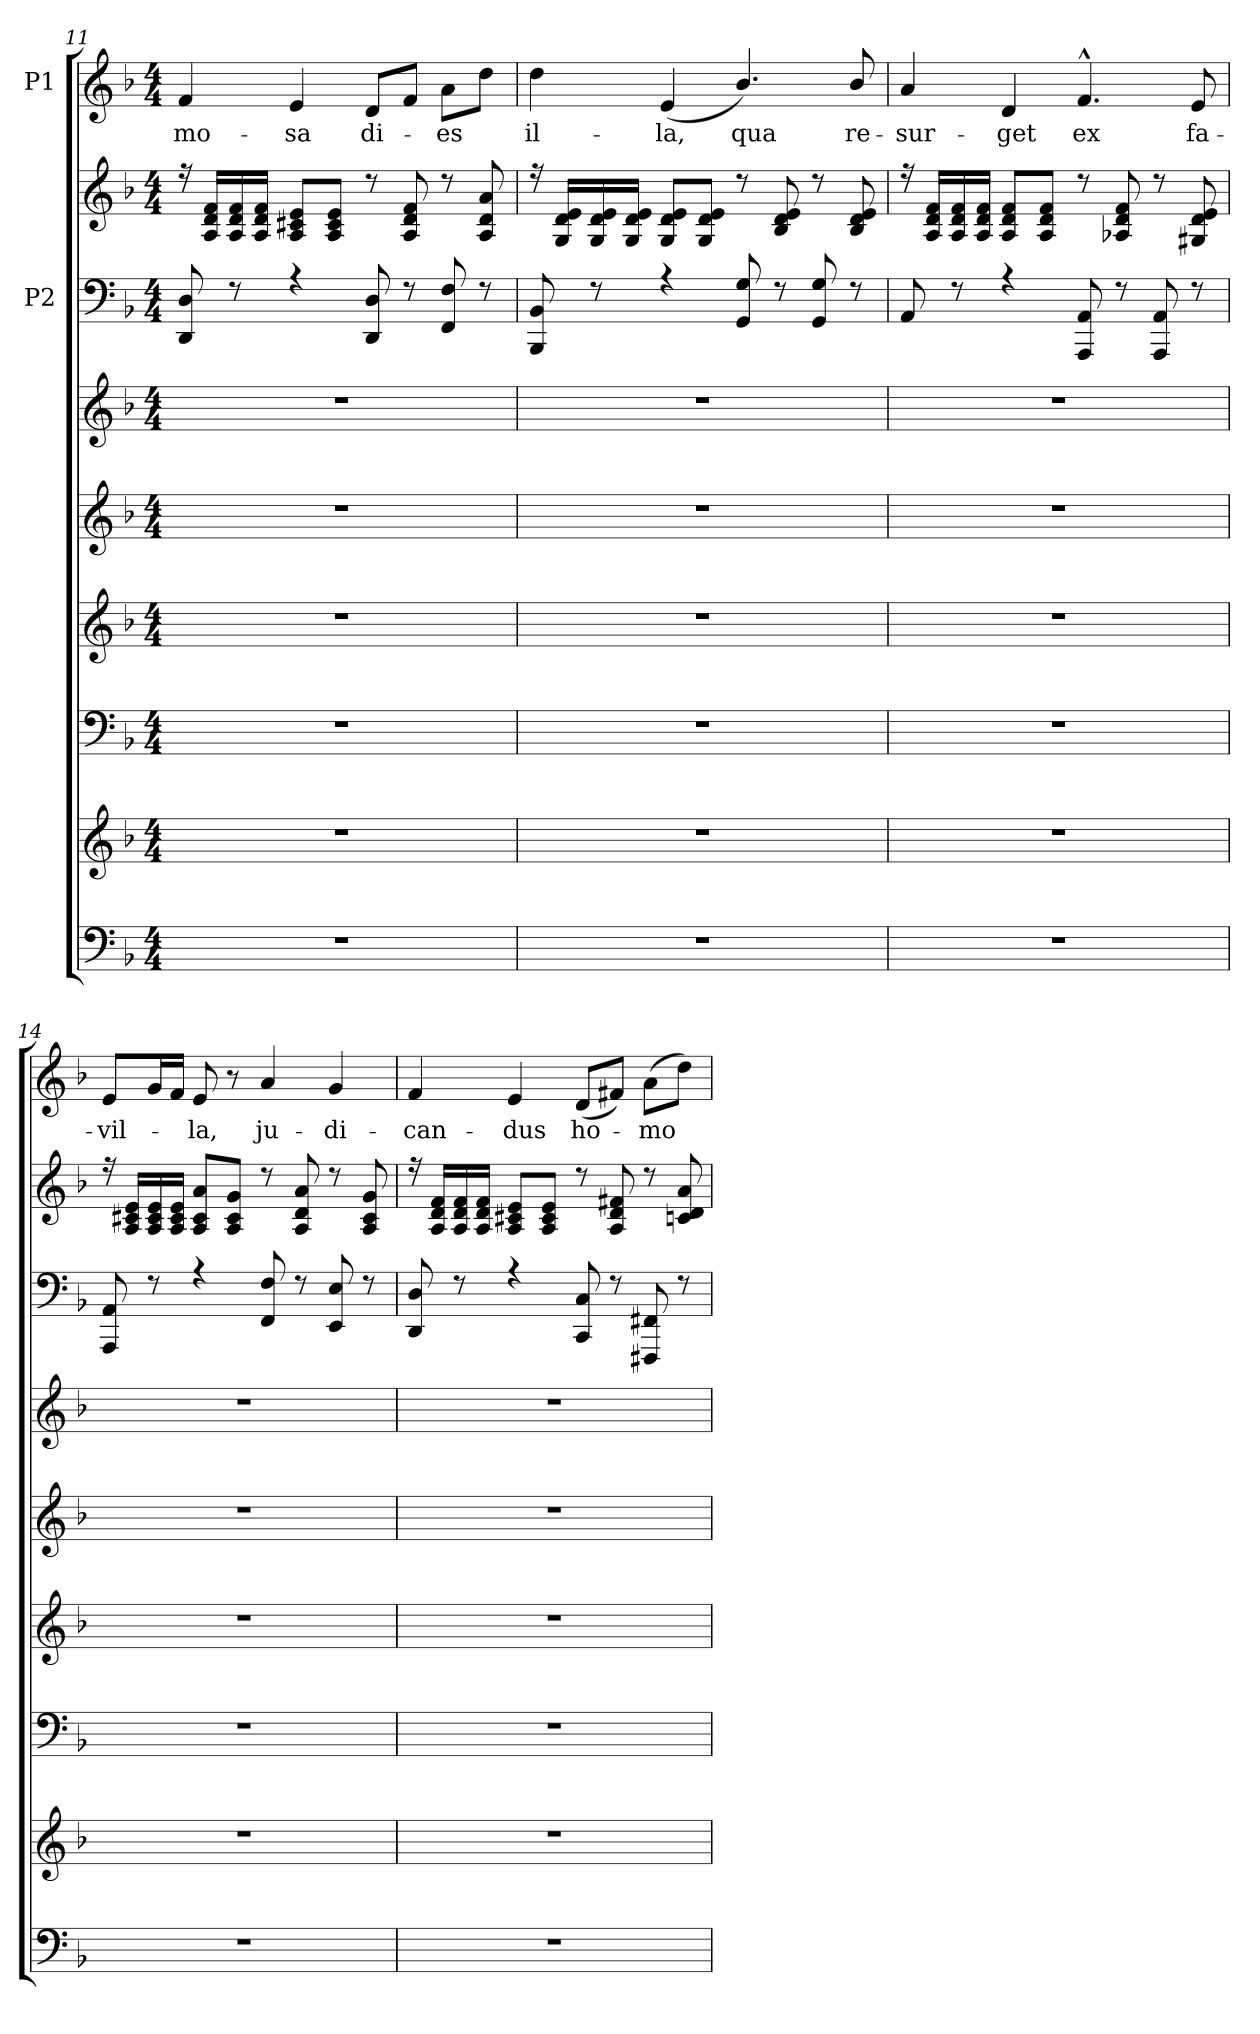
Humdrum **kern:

**kern	**kern	**kern	**kern	**kern	**kern	**kern	**kern	**kern	**text
*part8	*part7	*part6	*part5	*part4	*part3	*part2	*part2	*part1	*part1
*staff9	*staff8	*staff7	*staff6	*staff5	*staff4	*staff3	*staff2	*staff1	*staff1
*	*	*	*	*	*	*I"P2	*	*I"P1	*
*clefF4	*clefG2	*clefF4	*clefG2	*clefG2	*clefG2	*clefF4	*clefG2	*clefG2	*
*k[b-]	*k[b-]	*k[b-]	*k[b-]	*k[b-]	*k[b-]	*k[b-]	*k[b-]	*k[b-]	*
*F:	*F:	*F:	*F:	*F:	*F:	*F:	*F:	*F:	*
*M4/4	*M4/4	*M4/4	*M4/4	*M4/4	*M4/4	*M4/4	*M4/4	*M4/4	*
=11	=11	=11	=11	=11	=11	=11	=11	=11	=11
*	*	*	*	*	*	*^	*^	*	*
!	!	!	!	!	!	!	!	!	!	!	!LO:LY:b
1r	1r	1r	1r	1r	1r	8DD/ 8D/	1ryy	16r	1ryy	4f/	-mo-
.	.	.	.	.	.	.	.	16A/ 16d/ 16f/LL	.	.	.
.	.	.	.	.	.	8r	.	16A/ 16d/ 16f/	.	.	.
.	.	.	.	.	.	.	.	16A/ 16d/ 16f/JJ	.	.	.
!	!	!	!	!	!	!	!	!	!	!	!LO:LY:b
.	.	.	.	.	.	4r	.	8A/ 8c#X/ 8e/L	.	4e/	-sa
.	.	.	.	.	.	.	.	8A/ 8c#/ 8e/J	.	.	.
!	!	!	!	!	!	!	!	!	!	!	!LO:LY:b
.	.	.	.	.	.	8DD/ 8D/	.	8r	.	8d/L	di-
.	.	.	.	.	.	8r	.	8A/ 8d/ 8f/	.	8f/J	.
!	!	!	!	!	!	!	!	!	!	!	!LO:LY:b
.	.	.	.	.	.	8FF/ 8F/	.	8r	.	8a\L	-es
.	.	.	.	.	.	8r	.	8A/ 8d/ 8a/	.	8dd\J	.
=12	=12	=12	=12	=12	=12	=12	=12	=12	=12	=12	=12
!	!	!	!	!	!	!	!	!	!	!	!LO:LY:b
1r	1r	1r	1r	1r	1r	8BBB-/ 8BB-/	1ryy	16r	1ryy	4dd\	il-
.	.	.	.	.	.	.	.	16G/ 16d/ 16e/LL	.	.	.
.	.	.	.	.	.	8r	.	16G/ 16d/ 16e/	.	.	.
.	.	.	.	.	.	.	.	16G/ 16d/ 16e/JJ	.	.	.
!	!	!	!	!	!	!	!	!	!	!	!LO:LY:b
.	.	.	.	.	.	4r	.	8G/ 8d/ 8e/L	.	(>4e/	-la,
.	.	.	.	.	.	.	.	8G/ 8d/ 8e/J	.	.	.
!	!	!	!	!	!	!	!	!	!	!	!LO:LY:b
.	.	.	.	.	.	8GG/ 8G/	.	8r	.	4.b-/)	qua
.	.	.	.	.	.	8r	.	8B-/ 8d/ 8e/	.	.	.
.	.	.	.	.	.	8GG/ 8G/	.	8r	.	.	.
!	!	!	!	!	!	!	!	!	!	!	!LO:LY:b
.	.	.	.	.	.	8r	.	8B-/ 8d/ 8e/	.	8b-/	re-
!!LO:LB:g=z
=13	=13	=13	=13	=13	=13	=13	=13	=13	=13	=13	=13
!	!	!	!	!	!	!	!	!	!	!	!LO:LY:b
1r	1r	1r	1r	1r	1r	8AA/	1ryy	16r	1ryy	4a/	-sur-
.	.	.	.	.	.	.	.	16A/ 16d/ 16f/LL	.	.	.
.	.	.	.	.	.	8r	.	16A/ 16d/ 16f/	.	.	.
.	.	.	.	.	.	.	.	16A/ 16d/ 16f/JJ	.	.	.
!	!	!	!	!	!	!	!	!	!	!	!LO:LY:b
.	.	.	.	.	.	4r	.	8A/ 8d/ 8f/L	.	4d/	-get
.	.	.	.	.	.	.	.	8A/ 8d/ 8f/J	.	.	.
!	!	!	!	!	!	!	!	!	!	!	!LO:LY:b
.	.	.	.	.	.	8AAA/ 8AA/	.	8r	.	4.f^^>/	ex
.	.	.	.	.	.	8r	.	8A-X/ 8d/ 8f/	.	.	.
.	.	.	.	.	.	8AAA/ 8AA/	.	8r	.	.	.
!	!	!	!	!	!	!	!	!	!	!	!LO:LY:b
.	.	.	.	.	.	8r	.	8G#X/ 8d/ 8e/	.	8e/	fa-
=14	=14	=14	=14	=14	=14	=14	=14	=14	=14	=14	=14
!	!	!	!	!	!	!	!	!	!	!	!LO:LY:b
1r	1r	1r	1r	1r	1r	8AAA/ 8AA/	1ryy	16r	1ryy	8e/L	-vil-
.	.	.	.	.	.	.	.	16A/ 16c#X/ 16e/LL	.	.	.
.	.	.	.	.	.	8r	.	16A/ 16c#/ 16e/	.	16g/L	.
.	.	.	.	.	.	.	.	16A/ 16c#/ 16e/JJ	.	16f/JJ	.
!	!	!	!	!	!	!	!	!	!	!	!LO:LY:b
.	.	.	.	.	.	4r	.	8A/ 8c#/ 8a/L	.	8e/	-la,
.	.	.	.	.	.	.	.	8A/ 8c#/ 8g/J	.	8r	.
!	!	!	!	!	!	!	!	!	!	!	!LO:LY:b
.	.	.	.	.	.	8FF/ 8F/	.	8r	.	4a/	ju-
.	.	.	.	.	.	8r	.	8A/ 8d/ 8a/	.	.	.
!	!	!	!	!	!	!	!	!	!	!	!LO:LY:b
.	.	.	.	.	.	8EE/ 8E/	.	8r	.	4g/	-di-
.	.	.	.	.	.	8r	.	8A/ 8c#/ 8g/	.	.	.
=15	=15	=15	=15	=15	=15	=15	=15	=15	=15	=15	=15
!	!	!	!	!	!	!	!	!	!	!	!LO:LY:b
1r	1r	1r	1r	1r	1r	8DD/ 8D/	1ryy	16r	1ryy	4f/	-can-
.	.	.	.	.	.	.	.	16A/ 16d/ 16f/LL	.	.	.
.	.	.	.	.	.	8r	.	16A/ 16d/ 16f/	.	.	.
.	.	.	.	.	.	.	.	16A/ 16d/ 16f/JJ	.	.	.
!	!	!	!	!	!	!	!	!	!	!	!LO:LY:b
.	.	.	.	.	.	4r	.	8A/ 8c#X/ 8e/L	.	4e/	-dus
.	.	.	.	.	.	.	.	8A/ 8c#/ 8e/J	.	.	.
!	!	!	!	!	!	!	!	!	!	!	!LO:LY:b
.	.	.	.	.	.	8CC/ 8C/	.	8r	.	(<8d/L	ho-
.	.	.	.	.	.	8r	.	8A/ 8d/ 8f#X/	.	8f#X/J)	.
!	!	!	!	!	!	!	!	!	!	!	!LO:LY:b
.	.	.	.	.	.	8FFF#X/ 8FF#X/	.	8r	.	(>8a\L	-mo
.	.	.	.	.	.	8r	.	8cn/ 8d/ 8a/	.	8dd\J)	.
*	*	*	*	*	*	*v	*v	*	*	*	*
*	*	*	*	*	*	*	*v	*v	*	*
=	=	=	=	=	=	=	=	=	=
*-	*-	*-	*-	*-	*-	*-	*-	*-	*-
